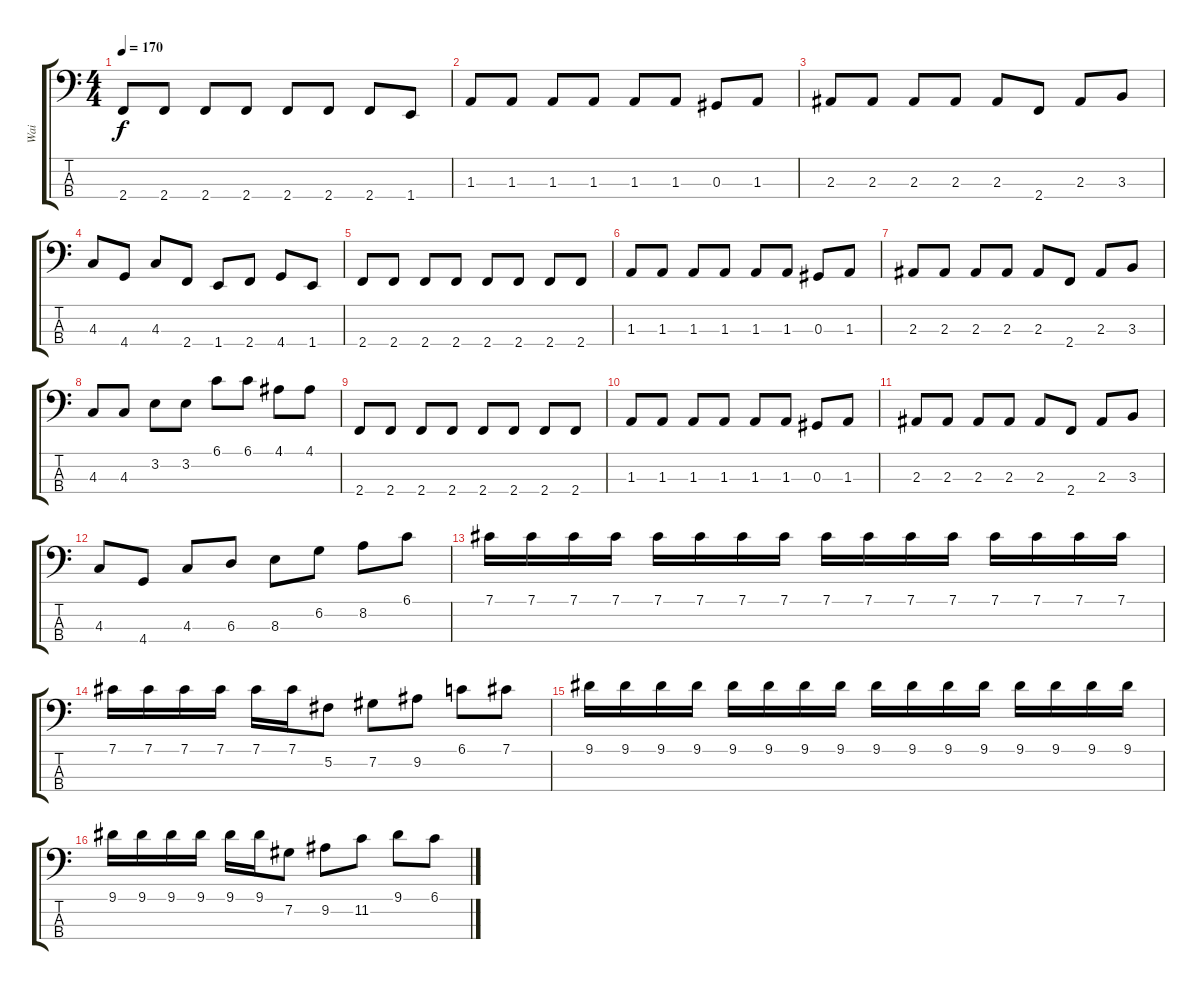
\track ("Wai" "Wai") {instrument electricbasspick}
\staff {score tabs}
\tuning (Gb2 Db2 Ab1 Eb1) {hide}
\ts (4 4)
\tempo 170
\clef f4
\ks c
2.4.8{dy f} 2.4.8 2.4.8 2.4.8 2.4.8 2.4.8 2.4.8 1.4.8 |
1.3.8 1.3.8 1.3.8 1.3.8 1.3.8 1.3.8 0.3.8 1.3.8 |
2.3.8 2.3.8 2.3.8 2.3.8 2.3.8 2.4.8 2.3.8 3.3.8 |
4.3.8 4.4.8 4.3.8 2.4.8 1.4.8 2.4.8 4.4.8 1.4.8 |
2.4.8 2.4.8 2.4.8 2.4.8 2.4.8 2.4.8 2.4.8 2.4.8 |
1.3.8 1.3.8 1.3.8 1.3.8 1.3.8 1.3.8 0.3.8 1.3.8 |
2.3.8 2.3.8 2.3.8 2.3.8 2.3.8 2.4.8 2.3.8 3.3.8 |
4.3.8 4.3.8 3.2.8 3.2.8 6.1.8 6.1.8 4.1.8 4.1.8 |
2.4.8 2.4.8 2.4.8 2.4.8 2.4.8 2.4.8 2.4.8 2.4.8 |
1.3.8 1.3.8 1.3.8 1.3.8 1.3.8 1.3.8 0.3.8 1.3.8 |
2.3.8 2.3.8 2.3.8 2.3.8 2.3.8 2.4.8 2.3.8 3.3.8 |
4.3.8 4.4.8 4.3.8 6.3.8 8.3.8 6.2.8 8.2.8 6.1.8 |
7.1.16 7.1.16 7.1.16 7.1.16 7.1.16 7.1.16 7.1.16 7.1.16 7.1.16 7.1.16 7.1.16 7.1.16 7.1.16 7.1.16 7.1.16 7.1.16 |
7.1.16 7.1.16 7.1.16 7.1.16 7.1.16 7.1.16 5.2.8 7.2.8 9.2.8 6.1.8 7.1.8 |
9.1.16 9.1.16 9.1.16 9.1.16 9.1.16 9.1.16 9.1.16 9.1.16 9.1.16 9.1.16 9.1.16 9.1.16 9.1.16 9.1.16 9.1.16 9.1.16 |
9.1.16 9.1.16 9.1.16 9.1.16 9.1.16 9.1.16 7.2.8 9.2.8 11.2.8 9.1.8 6.1.8
